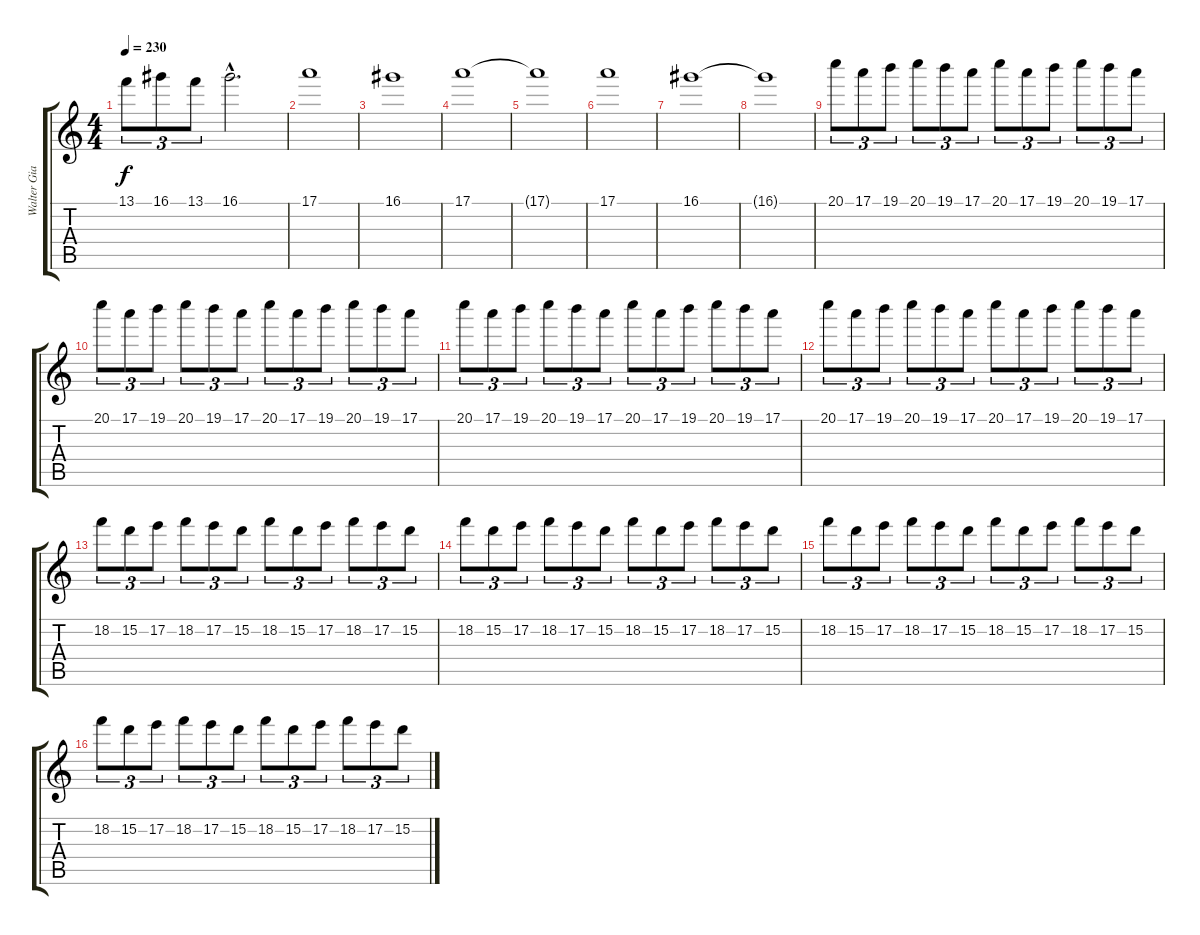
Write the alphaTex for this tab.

\track ("Walter Giardino" "Walter Gia") {instrument distortionguitar}
\staff {score tabs}
\tuning (E4 B3 G3 D3 A2 E2) {hide}
\ts (4 4)
\tempo 230
\clef g2
\ks c
13.1.8{tu (3 2) dy f} 16.1.8{tu (3 2)} 13.1.8{tu (3 2)} 16.1{hac}.2{d} |
17.1.1 |
16.1.1 |
17.1.1 |
17.1{t}.1 |
17.1.1 |
16.1.1 |
16.1{t}.1 |
20.1.8{tu (3 2)} 17.1.8{tu (3 2)} 19.1.8{tu (3 2)} 20.1.8{tu (3 2)} 19.1.8{tu (3 2)} 17.1.8{tu (3 2)} 20.1.8{tu (3 2)} 17.1.8{tu (3 2)} 19.1.8{tu (3 2)} 20.1.8{tu (3 2)} 19.1.8{tu (3 2)} 17.1.8{tu (3 2)} |
20.1.8{tu (3 2)} 17.1.8{tu (3 2)} 19.1.8{tu (3 2)} 20.1.8{tu (3 2)} 19.1.8{tu (3 2)} 17.1.8{tu (3 2)} 20.1.8{tu (3 2)} 17.1.8{tu (3 2)} 19.1.8{tu (3 2)} 20.1.8{tu (3 2)} 19.1.8{tu (3 2)} 17.1.8{tu (3 2)} |
20.1.8{tu (3 2)} 17.1.8{tu (3 2)} 19.1.8{tu (3 2)} 20.1.8{tu (3 2)} 19.1.8{tu (3 2)} 17.1.8{tu (3 2)} 20.1.8{tu (3 2)} 17.1.8{tu (3 2)} 19.1.8{tu (3 2)} 20.1.8{tu (3 2)} 19.1.8{tu (3 2)} 17.1.8{tu (3 2)} |
20.1.8{tu (3 2)} 17.1.8{tu (3 2)} 19.1.8{tu (3 2)} 20.1.8{tu (3 2)} 19.1.8{tu (3 2)} 17.1.8{tu (3 2)} 20.1.8{tu (3 2)} 17.1.8{tu (3 2)} 19.1.8{tu (3 2)} 20.1.8{tu (3 2)} 19.1.8{tu (3 2)} 17.1.8{tu (3 2)} |
18.2.8{tu (3 2)} 15.2.8{tu (3 2)} 17.2.8{tu (3 2)} 18.2.8{tu (3 2)} 17.2.8{tu (3 2)} 15.2.8{tu (3 2)} 18.2.8{tu (3 2)} 15.2.8{tu (3 2)} 17.2.8{tu (3 2)} 18.2.8{tu (3 2)} 17.2.8{tu (3 2)} 15.2.8{tu (3 2)} |
18.2.8{tu (3 2)} 15.2.8{tu (3 2)} 17.2.8{tu (3 2)} 18.2.8{tu (3 2)} 17.2.8{tu (3 2)} 15.2.8{tu (3 2)} 18.2.8{tu (3 2)} 15.2.8{tu (3 2)} 17.2.8{tu (3 2)} 18.2.8{tu (3 2)} 17.2.8{tu (3 2)} 15.2.8{tu (3 2)} |
18.2.8{tu (3 2)} 15.2.8{tu (3 2)} 17.2.8{tu (3 2)} 18.2.8{tu (3 2)} 17.2.8{tu (3 2)} 15.2.8{tu (3 2)} 18.2.8{tu (3 2)} 15.2.8{tu (3 2)} 17.2.8{tu (3 2)} 18.2.8{tu (3 2)} 17.2.8{tu (3 2)} 15.2.8{tu (3 2)} |
18.2.8{tu (3 2)} 15.2.8{tu (3 2)} 17.2.8{tu (3 2)} 18.2.8{tu (3 2)} 17.2.8{tu (3 2)} 15.2.8{tu (3 2)} 18.2.8{tu (3 2)} 15.2.8{tu (3 2)} 17.2.8{tu (3 2)} 18.2.8{tu (3 2)} 17.2.8{tu (3 2)} 15.2.8{tu (3 2)}
